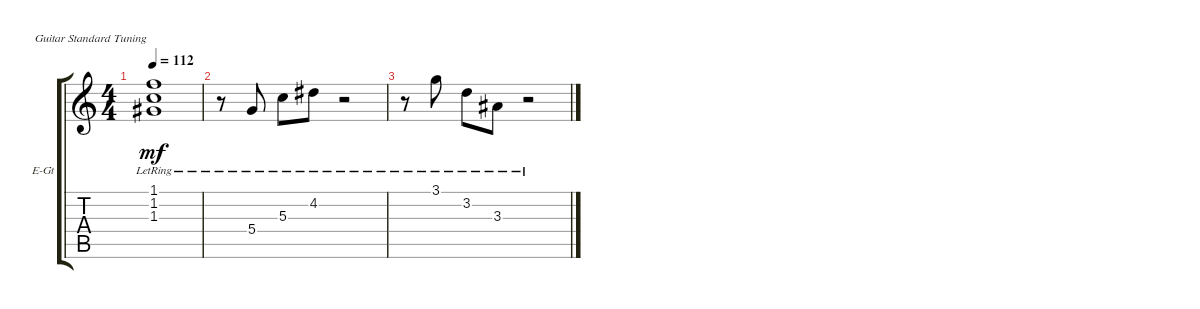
\bracketExtendMode groupsimilarinstruments
\firstSystemTrackNameOrientation horizontal
\otherSystemsTrackNameOrientation horizontal
\track ("Electric Guitar" "E-Gt") {instrument electricguitarclean}
\staff {score tabs}
\tuning (E4 B3 G3 D3 A2 E2)
\ts (4 4)
\tempo 112
\clef g2
\ks c
(1.3{lr t} 1.1{lr t} 1.2{t}).1{dy mf} |
r.8 5.4{lr}.8 5.3{lr}.8 4.2{lr}.8 r.2 |
r.8 3.1{lr}.8 3.2{lr}.8 3.3{lr}.8 r.2 |
\scale
0.333333 |
\scale
0.333333 |
\scale
0.333333 |
\scale
0.333333 |
\scale
0.333333 |
\scale
0.333333 |
\scale
0.333333 |
\scale
0.333333 |
\scale
0.333333 |
\scale
0.333333 |
\scale
0.333333 |
\scale
0.333333 |
\scale
0.333333
